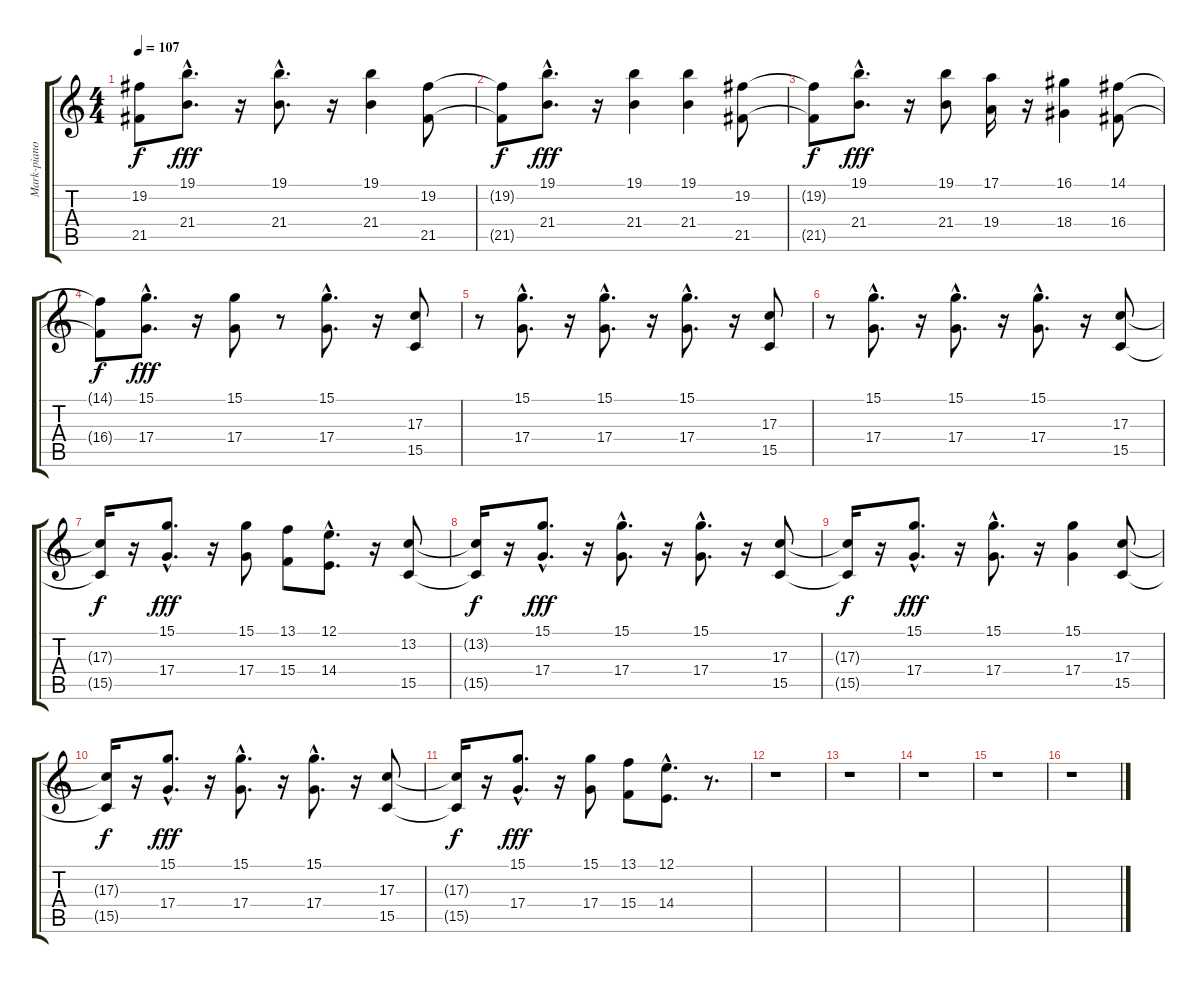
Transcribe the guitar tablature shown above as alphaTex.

\track ("Mark-piano" "Mark-piano") {instrument electricgrandpiano}
\staff {score tabs}
\tuning (E4 B3 G3 D3 A2 E2) {hide}
\ts (4 4)
\tempo 107
\clef g2
\ks c
(19.2{t} 21.5{t}).8{dy f} (19.1{hac} 21.4{hac}).8{d dy fff} r.16 (19.1{hac} 21.4{hac}).8{d} r.16 (19.1 21.4).4 (19.2 21.5).8 |
(19.2{t} 21.5{t}).8{dy f} (19.1{hac} 21.4{hac}).8{d dy fff} r.16 (19.1 21.4).4 (19.1 21.4).4 (19.2 21.5).8 |
(19.2{t} 21.5{t}).8{dy f} (19.1{hac} 21.4{hac}).8{d dy fff} r.16 (19.1 21.4).8 (17.1 19.4).16 r.16 (16.1 18.4).4 (14.1 16.4).8 |
(14.1{t} 16.4{t}).8{dy f} (15.1{hac} 17.4{hac}).8{d dy fff} r.16 (15.1 17.4).8 r.8 (15.1{hac} 17.4{hac}).8{d} r.16 (17.3 15.5).8 |
r.8 (15.1{hac} 17.4{hac}).8{d} r.16 (15.1{hac} 17.4{hac}).8{d} r.16 (15.1{hac} 17.4{hac}).8{d} r.16 (17.3 15.5).8 |
r.8 (15.1{hac} 17.4{hac}).8{d} r.16 (15.1{hac} 17.4{hac}).8{d} r.16 (15.1{hac} 17.4{hac}).8{d} r.16 (17.3 15.5).8 |
(17.3{t} 15.5{t}).16{dy f} r.16 (15.1{hac} 17.4{hac}).8{d dy fff} r.16 (15.1 17.4).8 (13.1 15.4).8 (12.1{hac} 14.4{hac}).8{d} r.16 (13.2 15.5).8 |
(13.2{t} 15.5{t}).16{dy f} r.16 (15.1{hac} 17.4{hac}).8{d dy fff} r.16 (15.1{hac} 17.4{hac}).8{d} r.16 (15.1{hac} 17.4{hac}).8{d} r.16 (17.3 15.5).8 |
(17.3{t} 15.5{t}).16{dy f} r.16 (15.1{hac} 17.4{hac}).8{d dy fff} r.16 (15.1{hac} 17.4{hac}).8{d} r.16 (15.1 17.4).4 (17.3 15.5).8 |
(17.3{t} 15.5{t}).16{dy f} r.16 (15.1{hac} 17.4{hac}).8{d dy fff} r.16 (15.1{hac} 17.4{hac}).8{d} r.16 (15.1{hac} 17.4{hac}).8{d} r.16 (17.3 15.5).8 |
(17.3{t} 15.5{t}).16{dy f} r.16 (15.1{hac} 17.4{hac}).8{d dy fff} r.16 (15.1 17.4).8 (13.1 15.4).8 (12.1{hac} 14.4{hac}).8{d} r.8{d} |
r.1 |
r.1 |
r.1 |
r.1 |
r.1
